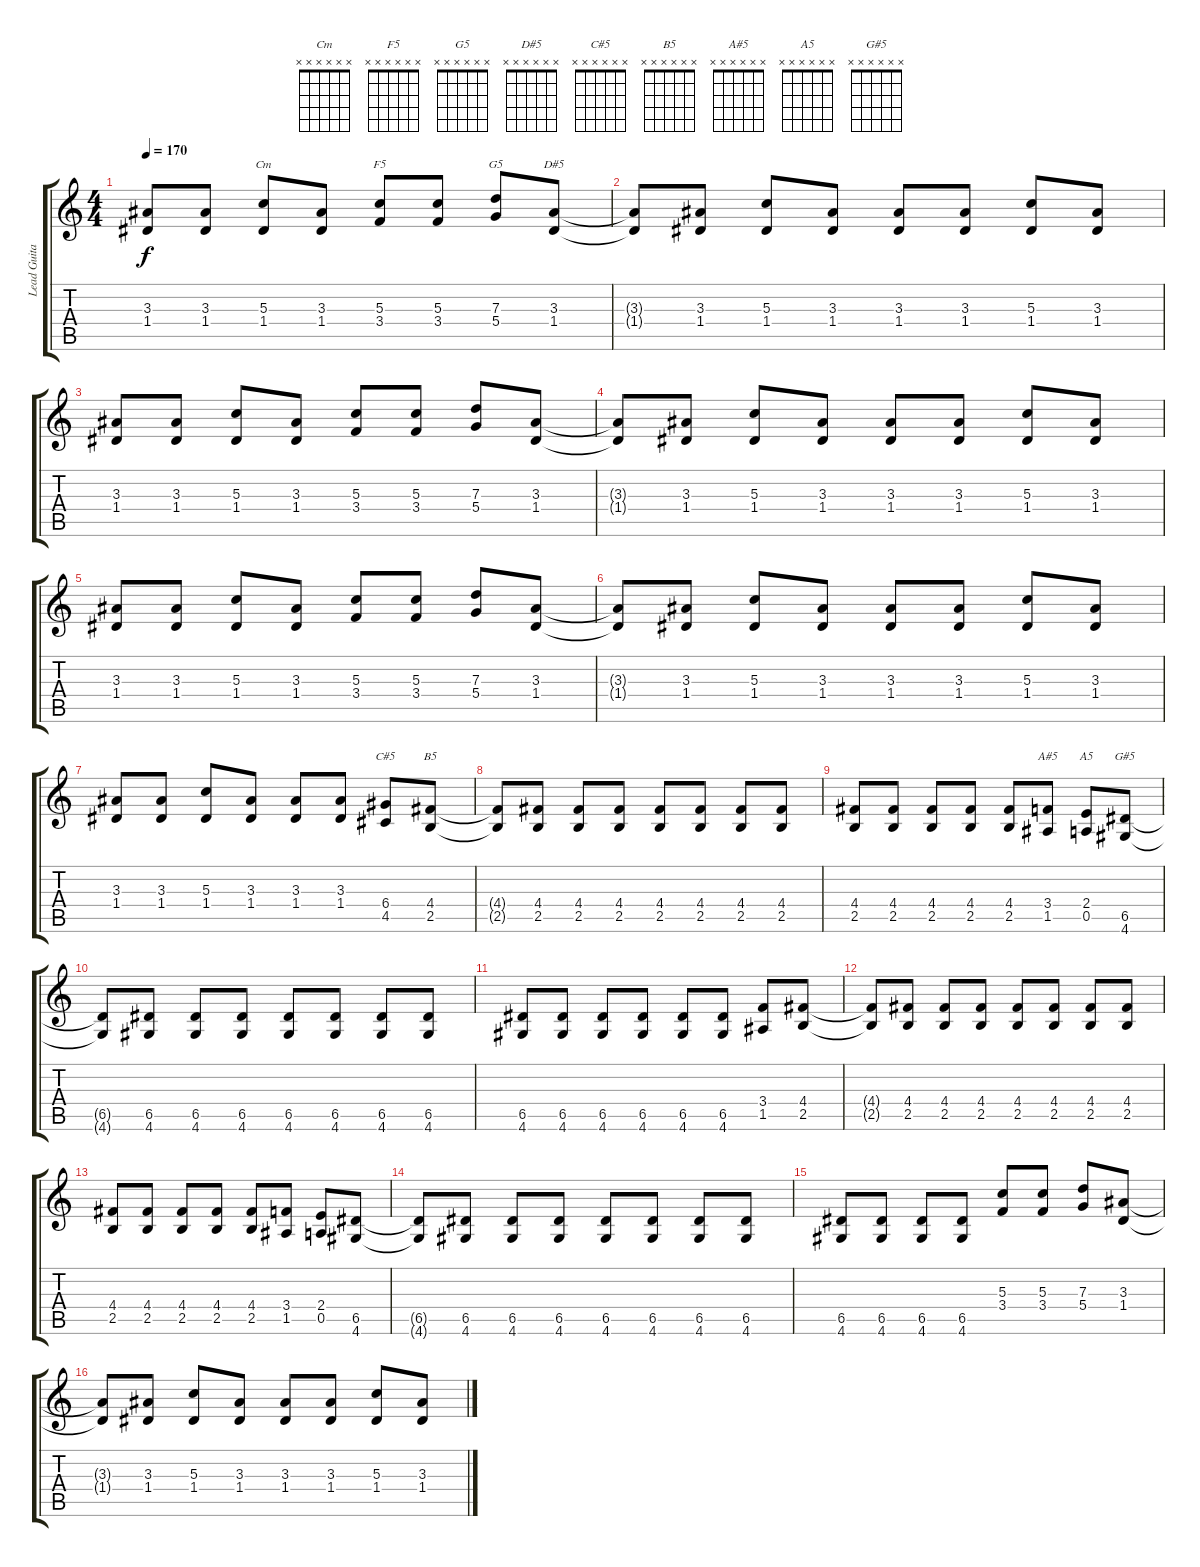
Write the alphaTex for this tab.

\track ("Lead Guitar: Slash" "Lead Guita") {instrument distortionguitar}
\staff {score tabs}
\tuning (E4 B3 G3 D3 A2 E2) {hide}
\chord ("Cm" x x x x x x)
\chord ("F5" x x x x x x)
\chord ("G5" x x x x x x)
\chord ("D#5" x x x x x x)
\chord ("C#5" x x x x x x)
\chord ("B5" x x x x x x)
\chord ("A#5" x x x x x x)
\chord ("A5" x x x x x x)
\chord ("G#5" x x x x x x)
\ts (4 4)
\tempo 170
\clef g2
\ks c
(3.3 1.4).8{dy f} (3.3 1.4).8 (5.3 1.4).8{ch "Cm"} (3.3 1.4).8 (5.3 3.4).8{ch "F5"} (5.3 3.4).8 (7.3 5.4).8{ch "G5"} (3.3 1.4).8{ch "D#5"} |
(3.3{t} 1.4{t}).8 (3.3 1.4).8 (5.3 1.4).8 (3.3 1.4).8 (3.3 1.4).8 (3.3 1.4).8 (5.3 1.4).8 (3.3 1.4).8 |
(3.3 1.4).8 (3.3 1.4).8 (5.3 1.4).8 (3.3 1.4).8 (5.3 3.4).8 (5.3 3.4).8 (7.3 5.4).8 (3.3 1.4).8 |
(3.3{t} 1.4{t}).8 (3.3 1.4).8 (5.3 1.4).8 (3.3 1.4).8 (3.3 1.4).8 (3.3 1.4).8 (5.3 1.4).8 (3.3 1.4).8 |
(3.3 1.4).8 (3.3 1.4).8 (5.3 1.4).8 (3.3 1.4).8 (5.3 3.4).8 (5.3 3.4).8 (7.3 5.4).8 (3.3 1.4).8 |
(3.3{t} 1.4{t}).8 (3.3 1.4).8 (5.3 1.4).8 (3.3 1.4).8 (3.3 1.4).8 (3.3 1.4).8 (5.3 1.4).8 (3.3 1.4).8 |
(3.3 1.4).8 (3.3 1.4).8 (5.3 1.4).8 (3.3 1.4).8 (3.3 1.4).8 (3.3 1.4).8 (6.4 4.5).8{ch "C#5"} (4.4 2.5).8{ch "B5"} |
(4.4{t} 2.5{t}).8 (4.4 2.5).8 (4.4 2.5).8 (4.4 2.5).8 (4.4 2.5).8 (4.4 2.5).8 (4.4 2.5).8 (4.4 2.5).8 |
(4.4 2.5).8 (4.4 2.5).8 (4.4 2.5).8 (4.4 2.5).8 (4.4 2.5).8 (3.4 1.5).8{ch "A#5"} (2.4 0.5).8{ch "A5"} (6.5 4.6).8{ch "G#5"} |
(6.5{t} 4.6{t}).8 (6.5 4.6).8 (6.5 4.6).8 (6.5 4.6).8 (6.5 4.6).8 (6.5 4.6).8 (6.5 4.6).8 (6.5 4.6).8 |
(6.5 4.6).8 (6.5 4.6).8 (6.5 4.6).8 (6.5 4.6).8 (6.5 4.6).8 (6.5 4.6).8 (3.4 1.5).8 (4.4 2.5).8 |
(4.4{t} 2.5{t}).8 (4.4 2.5).8 (4.4 2.5).8 (4.4 2.5).8 (4.4 2.5).8 (4.4 2.5).8 (4.4 2.5).8 (4.4 2.5).8 |
(4.4 2.5).8 (4.4 2.5).8 (4.4 2.5).8 (4.4 2.5).8 (4.4 2.5).8 (3.4 1.5).8 (2.4 0.5).8 (6.5 4.6).8 |
(6.5{t} 4.6{t}).8 (6.5 4.6).8 (6.5 4.6).8 (6.5 4.6).8 (6.5 4.6).8 (6.5 4.6).8 (6.5 4.6).8 (6.5 4.6).8 |
(6.5 4.6).8 (6.5 4.6).8 (6.5 4.6).8 (6.5 4.6).8 (5.3 3.4).8 (5.3 3.4).8 (7.3 5.4).8 (3.3 1.4).8 |
(3.3{t} 1.4{t}).8 (3.3 1.4).8 (5.3 1.4).8 (3.3 1.4).8 (3.3 1.4).8 (3.3 1.4).8 (5.3 1.4).8 (3.3 1.4).8
